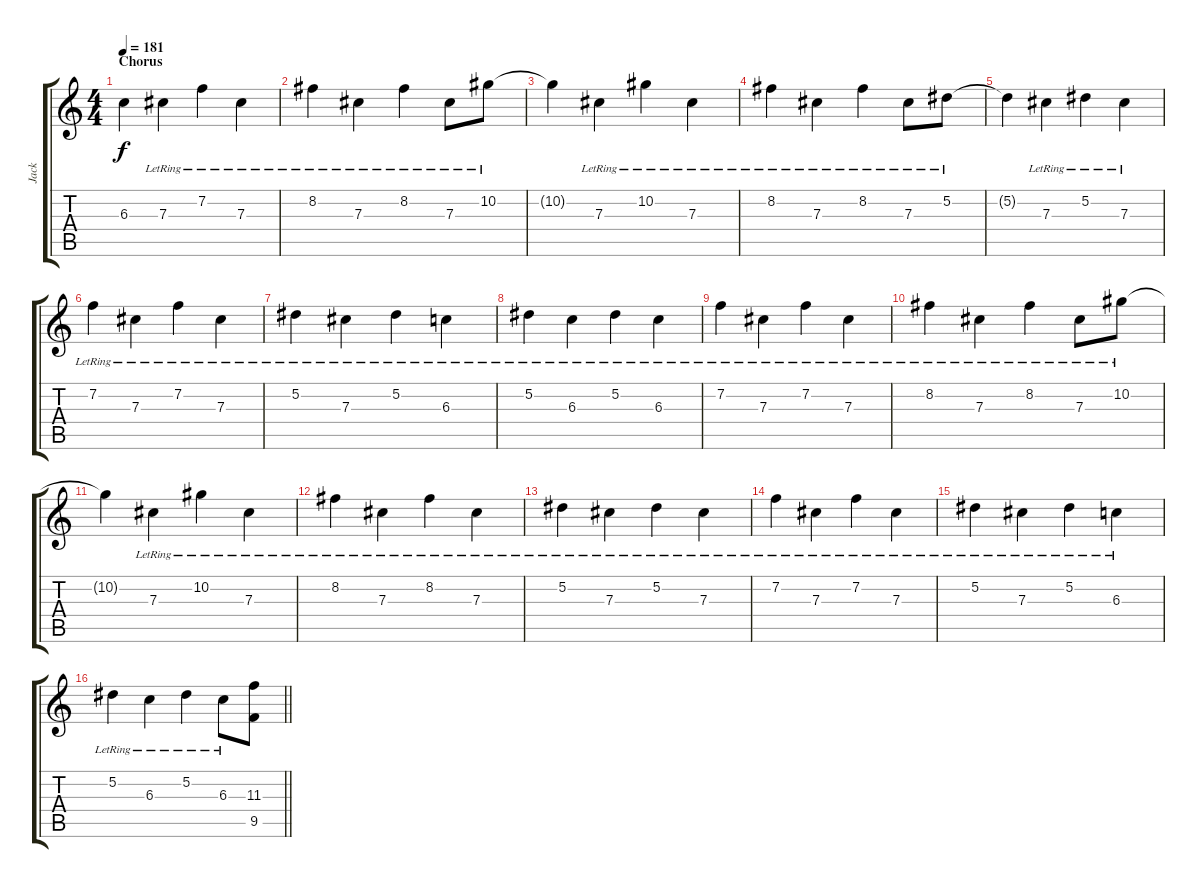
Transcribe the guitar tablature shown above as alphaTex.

\track ("Jack" "Jack") {instrument distortionguitar}
\staff {score tabs}
\tuning (Eb4 Bb3 Gb3 Db3 Ab2 Db2) {hide}
\ts (4 4)
\section ("" "Chorus")
\tempo 181
\clef g2
\ks c
6.3{t}.4{dy f} 7.3{lr}.4 7.2{lr}.4 7.3{lr}.4 |
8.2{lr}.4 7.3{lr}.4 8.2{lr}.4 7.3{lr}.8 10.2{lr}.8 |
10.2{t}.4 7.3{lr}.4 10.2{lr}.4 7.3{lr}.4 |
8.2{lr}.4 7.3{lr}.4 8.2{lr}.4 7.3{lr}.8 5.2{lr}.8 |
5.2{t}.4 7.3{lr}.4 5.2{lr}.4 7.3{lr}.4 |
7.2{lr}.4 7.3{lr}.4 7.2{lr}.4 7.3{lr}.4 |
5.2{lr}.4 7.3{lr}.4 5.2{lr}.4 6.3{lr}.4 |
5.2{lr}.4 6.3{lr}.4 5.2{lr}.4 6.3{lr}.4 |
7.2{lr}.4 7.3{lr}.4 7.2{lr}.4 7.3{lr}.4 |
8.2{lr}.4 7.3{lr}.4 8.2{lr}.4 7.3{lr}.8 10.2{lr}.8 |
10.2{t}.4 7.3{lr}.4 10.2{lr}.4 7.3{lr}.4 |
8.2{lr}.4 7.3{lr}.4 8.2{lr}.4 7.3{lr}.4 |
5.2{lr}.4 7.3{lr}.4 5.2{lr}.4 7.3{lr}.4 |
7.2{lr}.4 7.3{lr}.4 7.2{lr}.4 7.3{lr}.4 |
5.2{lr}.4 7.3{lr}.4 5.2{lr}.4 6.3{lr}.4 |
\barLineRight lightlight
5.2{lr}.4 6.3{lr}.4 5.2{lr}.4 6.3{lr}.8 (11.3 9.5).8
